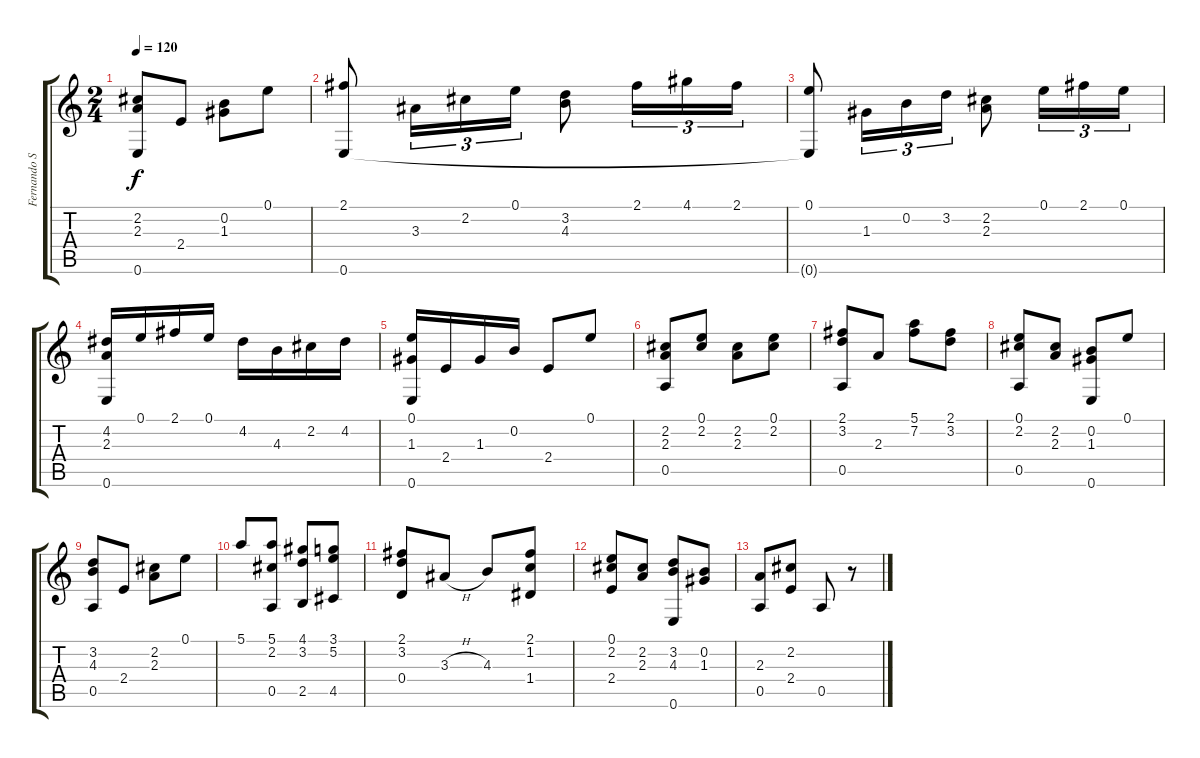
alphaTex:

\track ("Fernando Sor" "Fernando S") {instrument acousticguitarnylon}
\staff {score tabs}
\tuning (E4 B3 G3 D3 A2 E2) {hide}
\ts (2 4)
\tempo 120
\clef g2
\ks c
(2.2 2.3 0.6).8{dy f} 2.4.8 (0.2 1.3).8 0.1.8 |
(2.1 0.6).8 3.3.16{tu (3 2)} 2.2.16{tu (3 2)} 0.1.16{tu (3 2)} (3.2 4.3).8 2.1.16{tu (3 2)} 4.1.16{tu (3 2)} 2.1.16{tu (3 2)} |
(0.1 0.6{t}).8 1.3.16{tu (3 2)} 0.2.16{tu (3 2)} 3.2.16{tu (3 2)} (2.2 2.3).8 0.1.16{tu (3 2)} 2.1.16{tu (3 2)} 0.1.16{tu (3 2)} |
(4.2 2.3 0.6).16 0.1.16 2.1.16 0.1.16 4.2.16 4.3.16 2.2.16 4.2.16 |
(0.1 1.3 0.6).16 2.4.16 1.3.16 0.2.16 2.4.8 0.1.8 |
(2.2 2.3 0.5).8 (0.1 2.2).8 (2.2 2.3).8 (0.1 2.2).8 |
(2.1 3.2 0.5).8 2.3.8 (5.1 7.2).8 (2.1 3.2).8 |
(0.1 2.2 0.5).8 (2.2 2.3).8 (0.2 1.3 0.6).8 0.1.8 |
(3.2 4.3 0.5).8 2.4.8 (2.2 2.3).8 0.1.8 |
5.1.8 (5.1 2.2 0.5).8 (4.1 3.2 2.5).8 (3.1 5.2 4.5).8 |
(2.1 3.2 0.4).8 3.3{h}.8 4.3.8 (2.1 1.2 1.4).8 |
(0.1 2.2 2.4).8 (2.2 2.3).8 (3.2 4.3 0.6).8 (0.2 1.3).8 |
(2.3 0.5).8 (2.2 2.4).8 0.5.8 r.8
